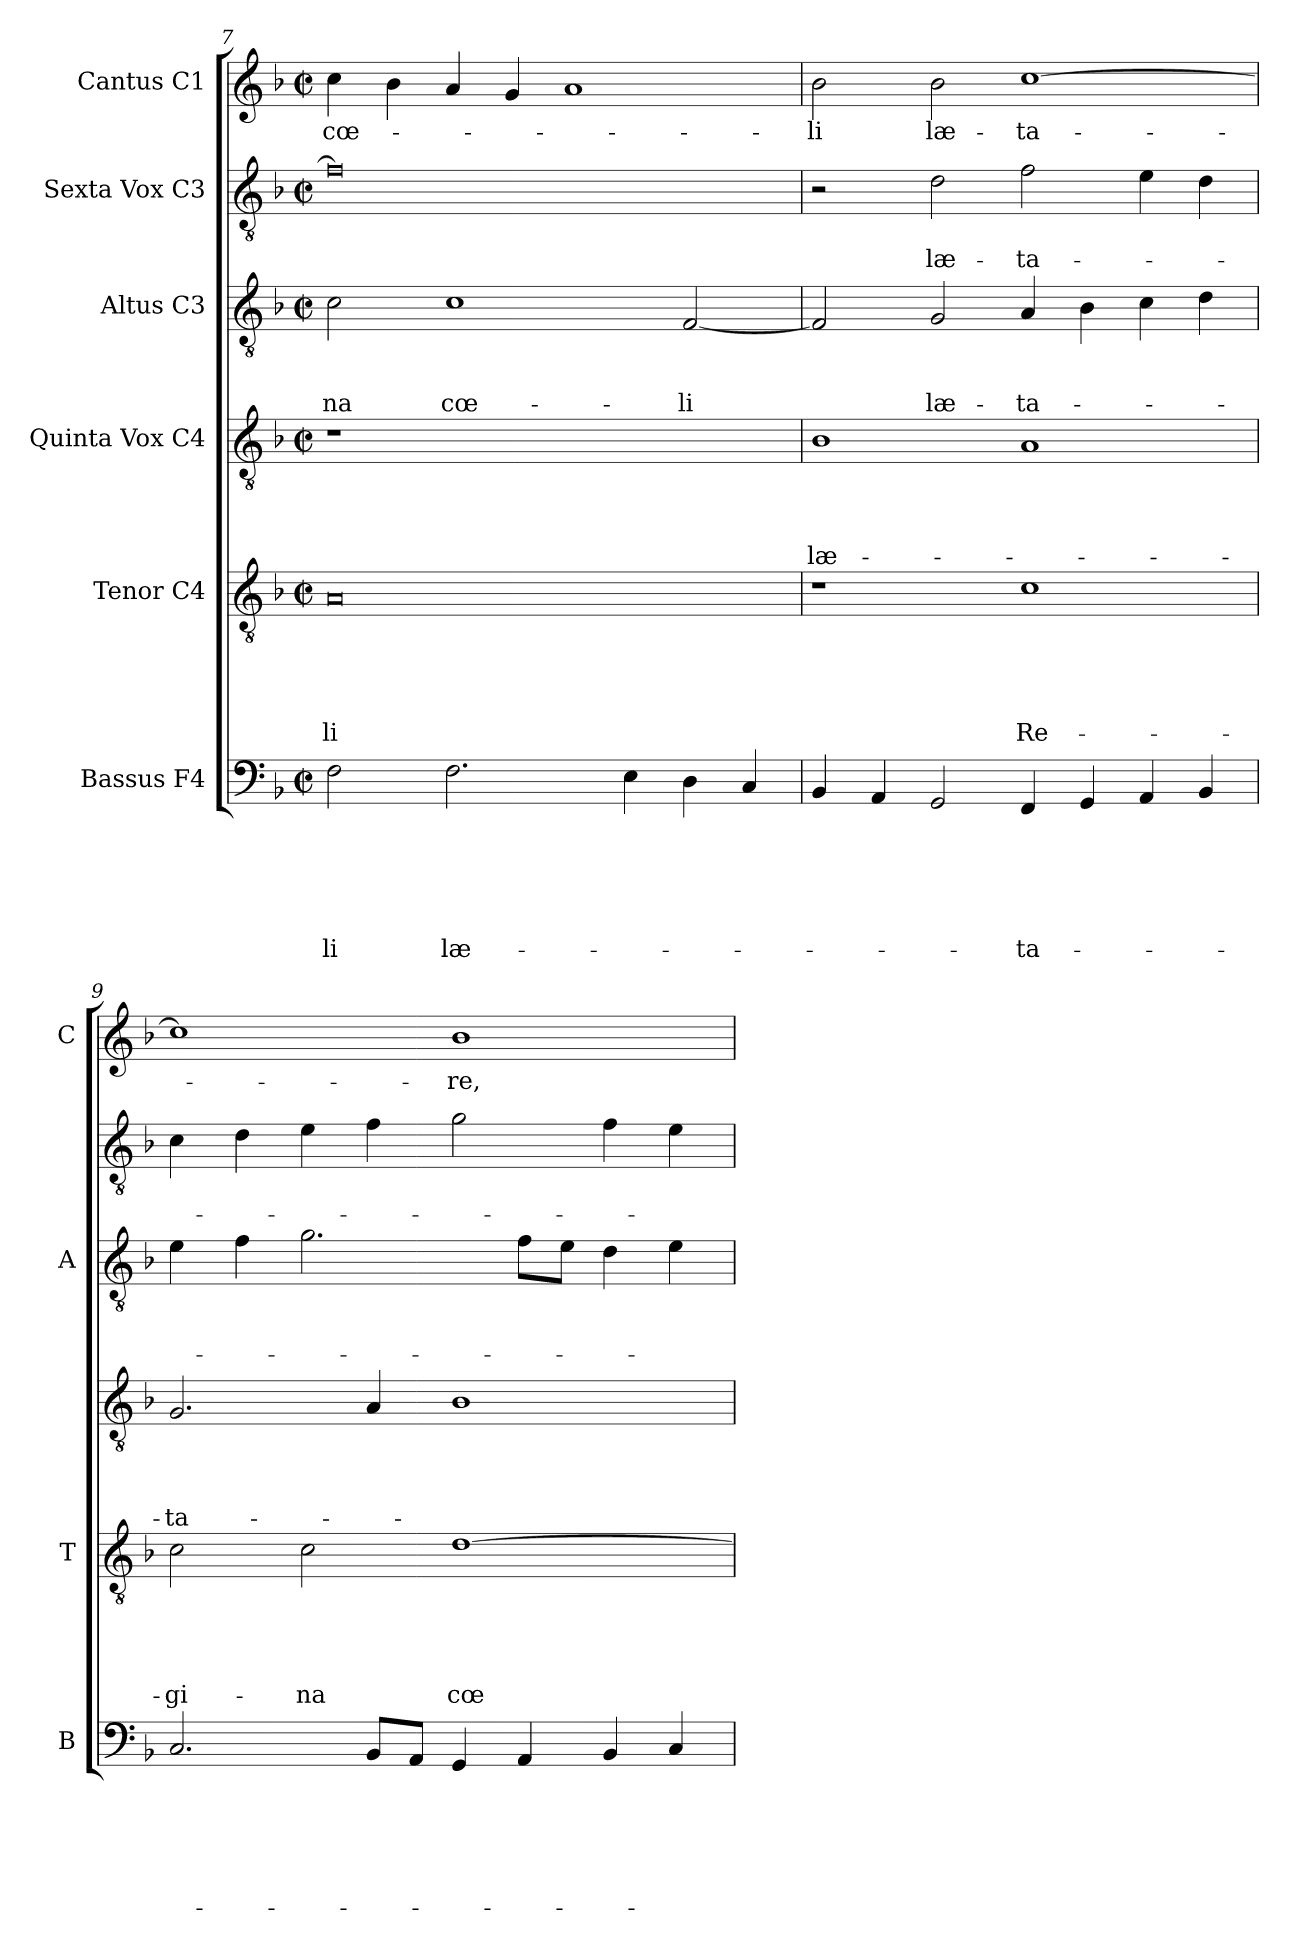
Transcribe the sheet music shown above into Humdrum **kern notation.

**kern	**text	**text	**text	**text	**text	**text	**kern	**text	**text	**text	**text	**text	**kern	**text	**text	**text	**text	**kern	**text	**text	**text	**kern	**text	**text	**kern	**text
*part6	*part6	*part6	*part6	*part6	*part6	*part6	*part5	*part5	*part5	*part5	*part5	*part5	*part4	*part4	*part4	*part4	*part4	*part3	*part3	*part3	*part3	*part2	*part2	*part2	*part1	*part1
*staff6	*staff6	*staff6	*staff6	*staff6	*staff6	*staff6	*staff5	*staff5	*staff5	*staff5	*staff5	*staff5	*staff4	*staff4	*staff4	*staff4	*staff4	*staff3	*staff3	*staff3	*staff3	*staff2	*staff2	*staff2	*staff1	*staff1
*I"Bassus F4	*	*	*	*	*	*	*I"Tenor C4	*	*	*	*	*	*I"Quinta Vox C4	*	*	*	*	*I"Altus C3	*	*	*	*I"Sexta Vox C3	*	*	*I"Cantus C1	*
*I'B	*	*	*	*	*	*	*I'T	*	*	*	*	*	*	*	*	*	*	*I'A	*	*	*	*	*	*	*I'C	*
*clefF4	*	*	*	*	*	*	*clefGv2	*	*	*	*	*	*clefGv2	*	*	*	*	*clefGv2	*	*	*	*clefGv2	*	*	*clefG2	*
*k[b-]	*	*	*	*	*	*	*k[b-]	*	*	*	*	*	*k[b-]	*	*	*	*	*k[b-]	*	*	*	*k[b-]	*	*	*k[b-]	*
*F:	*	*	*	*	*	*	*F:	*	*	*	*	*	*F:	*	*	*	*	*F:	*	*	*	*F:	*	*	*F:	*
*M2/2	*	*	*	*	*	*	*M2/2	*	*	*	*	*	*M2/2	*	*	*	*	*M2/2	*	*	*	*M2/2	*	*	*M2/2	*
*met(c|)	*	*	*	*	*	*	*met(c|)	*	*	*	*	*	*met(c|)	*	*	*	*	*met(c|)	*	*	*	*met(c|)	*	*	*met(c|)	*
=7	=7	=7	=7	=7	=7	=7	=7	=7	=7	=7	=7	=7	=7	=7	=7	=7	=7	=7	=7	=7	=7	=7	=7	=7	=7	=7
!	!	!	!	!	!	!LO:LY:b	!	!	!	!	!	!LO:LY:b	!	!	!	!	!	!	!	!	!LO:LY:b	!	!	!	!	!LO:LY:b
2F\	.	.	.	.	.	-li	0A	.	.	.	.	-li	1r	.	.	.	.	2c\	.	.	-na	0f]	.	.	4cc\	cœ-
.	.	.	.	.	.	.	.	.	.	.	.	.	.	.	.	.	.	.	.	.	.	.	.	.	4b-\	.
!	!	!	!	!	!	!LO:LY:b	!	!	!	!	!	!	!	!	!	!	!	!	!	!	!LO:LY:b	!	!	!	!	!
2.F\	.	.	.	.	.	læ-	.	.	.	.	.	.	.	.	.	.	.	1c	.	.	cœ-	.	.	.	4a/	.
.	.	.	.	.	.	.	.	.	.	.	.	.	.	.	.	.	.	.	.	.	.	.	.	.	4g/	.
.	.	.	.	.	.	.	.	.	.	.	.	.	1ryy	.	.	.	.	.	.	.	.	.	.	.	1a	.
4E\	.	.	.	.	.	.	.	.	.	.	.	.	.	.	.	.	.	.	.	.	.	.	.	.	.	.
!	!	!	!	!	!	!	!	!	!	!	!	!	!	!	!	!	!	!	!	!	!LO:LY:b	!	!	!	!	!
4D\	.	.	.	.	.	.	.	.	.	.	.	.	.	.	.	.	.	[2F/	.	.	-li	.	.	.	.	.
4C/	.	.	.	.	.	.	.	.	.	.	.	.	.	.	.	.	.	.	.	.	.	.	.	.	.	.
=8	=8	=8	=8	=8	=8	=8	=8	=8	=8	=8	=8	=8	=8	=8	=8	=8	=8	=8	=8	=8	=8	=8	=8	=8	=8	=8
!	!	!	!	!	!	!	!	!	!	!	!	!	!	!	!	!	!LO:LY:b	!	!	!	!	!	!	!	!	!LO:LY:b
4BB-/	.	.	.	.	.	.	1r	.	.	.	.	.	1B-	.	.	.	læ-	2F/]	.	.	.	2r	.	.	2b-\	-li
4AA/	.	.	.	.	.	.	.	.	.	.	.	.	.	.	.	.	.	.	.	.	.	.	.	.	.	.
!	!	!	!	!	!	!	!	!	!	!	!	!	!	!	!	!	!	!	!	!	!LO:LY:b	!	!	!LO:LY:b	!	!LO:LY:b
2GG/	.	.	.	.	.	.	.	.	.	.	.	.	.	.	.	.	.	2G/	.	.	læ-	2d\	.	læ-	2b-\	læ-
!	!	!	!	!	!	!LO:LY:b	!	!	!	!	!	!LO:LY:b	!	!	!	!	!	!	!	!	!LO:LY:b	!	!	!LO:LY:b	!	!LO:LY:b
4FF/	.	.	.	.	.	-ta-	1c	.	.	.	.	Re-	1A	.	.	.	.	4A/	.	.	-ta-	2f\	.	-ta-	[1cc	-ta-
4GG/	.	.	.	.	.	.	.	.	.	.	.	.	.	.	.	.	.	4B-\	.	.	.	.	.	.	.	.
4AA/	.	.	.	.	.	.	.	.	.	.	.	.	.	.	.	.	.	4c\	.	.	.	4e\	.	.	.	.
4BB-/	.	.	.	.	.	.	.	.	.	.	.	.	.	.	.	.	.	4d\	.	.	.	4d\	.	.	.	.
=9	=9	=9	=9	=9	=9	=9	=9	=9	=9	=9	=9	=9	=9	=9	=9	=9	=9	=9	=9	=9	=9	=9	=9	=9	=9	=9
!	!	!	!	!	!	!	!	!	!	!	!	!LO:LY:b	!	!	!	!	!LO:LY:b	!	!	!	!	!	!	!	!	!
2.C/	.	.	.	.	.	.	2c\	.	.	.	.	-gi-	2.G/	.	.	.	-ta-	4e\	.	.	.	4c\	.	.	1cc]	.
.	.	.	.	.	.	.	.	.	.	.	.	.	.	.	.	.	.	4f\	.	.	.	4d\	.	.	.	.
!	!	!	!	!	!	!	!	!	!	!	!	!LO:LY:b	!	!	!	!	!	!	!	!	!	!	!	!	!	!
.	.	.	.	.	.	.	2c\	.	.	.	.	-na	.	.	.	.	.	2.g\	.	.	.	4e\	.	.	.	.
8BB-/L	.	.	.	.	.	.	.	.	.	.	.	.	4A/	.	.	.	.	.	.	.	.	4f\	.	.	.	.
8AA/J	.	.	.	.	.	.	.	.	.	.	.	.	.	.	.	.	.	.	.	.	.	.	.	.	.	.
!	!	!	!	!	!	!	!	!	!	!	!	!LO:LY:b	!	!	!	!	!	!	!	!	!	!	!	!	!	!LO:LY:b
4GG/	.	.	.	.	.	.	[1d	.	.	.	.	cœ-	1B-	.	.	.	.	.	.	.	.	2g\	.	.	1b-	-re,
4AA/	.	.	.	.	.	.	.	.	.	.	.	.	.	.	.	.	.	8f\L	.	.	.	.	.	.	.	.
.	.	.	.	.	.	.	.	.	.	.	.	.	.	.	.	.	.	8e\J	.	.	.	.	.	.	.	.
4BB-/	.	.	.	.	.	.	.	.	.	.	.	.	.	.	.	.	.	4d\	.	.	.	4f\	.	.	.	.
4C/	.	.	.	.	.	.	.	.	.	.	.	.	.	.	.	.	.	4e\	.	.	.	4e\	.	.	.	.
=	=	=	=	=	=	=	=	=	=	=	=	=	=	=	=	=	=	=	=	=	=	=	=	=	=	=
*-	*-	*-	*-	*-	*-	*-	*-	*-	*-	*-	*-	*-	*-	*-	*-	*-	*-	*-	*-	*-	*-	*-	*-	*-	*-	*-
